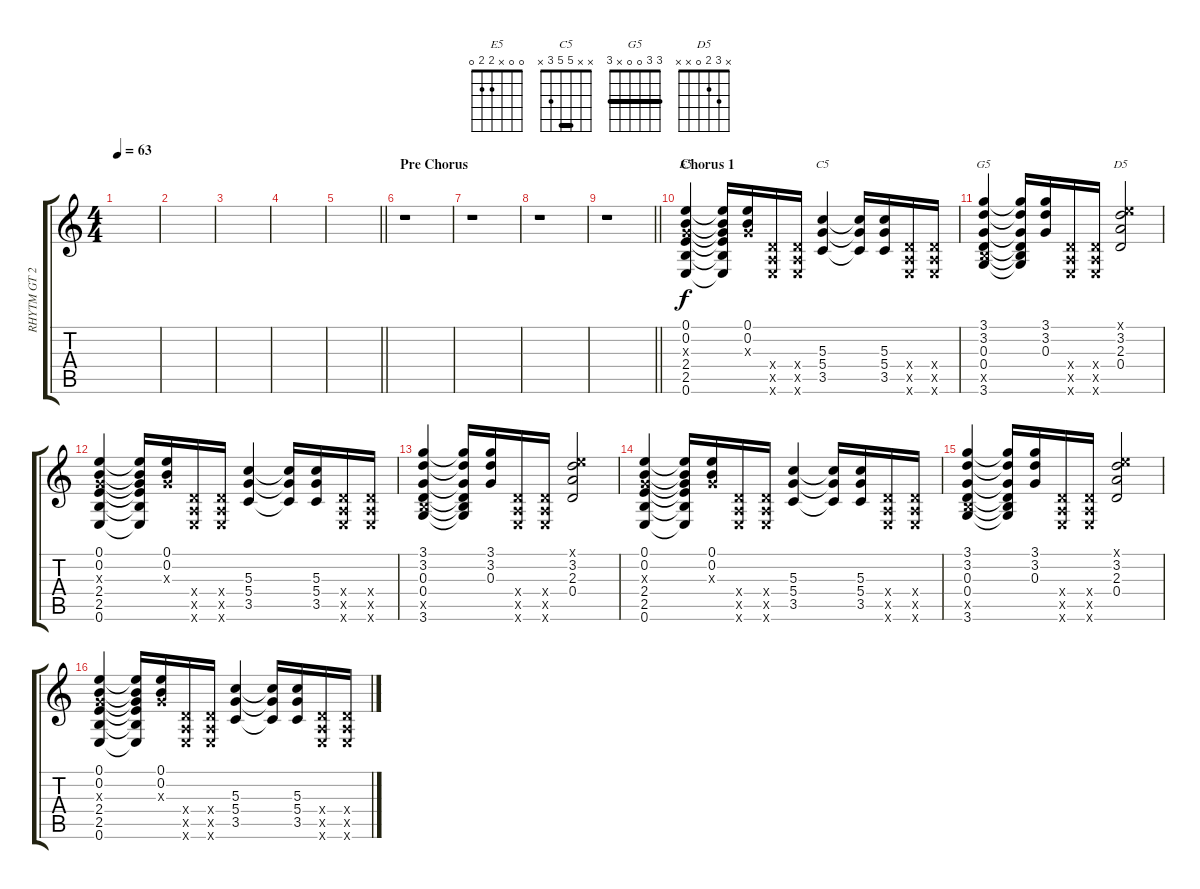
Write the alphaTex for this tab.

\track ("RHYTM GT 2" "RHYTM GT 2") {instrument distortionguitar}
\staff {score tabs}
\tuning (E4 B3 G3 D3 A2 E2) {hide}
\chord ("E5" 0 0 x 2 2 0)
\chord ("C5" x x 5 5 3 x) {barre 5}
\chord ("G5" 3 3 0 0 x 3) {barre 3}
\chord ("D5" x 3 2 0 x x)
\ts (4 4)
\tempo 63
\clef g2
\ks c
|
|
|
|
\barLineRight lightlight
|
\section ("" "Pre Chorus")
r.1 |
r.1 |
r.1 |
\barLineRight lightlight
r.1 |
\section ("" "Chorus 1")
(0.1 0.2 0.3{x} 2.4 2.5 0.6).4{ch "E5"} (0.1{t} 0.2{t} 0.3{t} 2.4{t} 2.5{t} 0.6{t}).16 (0.1 0.2 0.3{x}).16 (0.4{x} 0.5{x} 0.6{x}).16 (0.4{x} 0.5{x} 0.6{x}).16 (5.3 5.4 3.5).4{ch "C5"} (5.3{t} 5.4{t} 3.5{t}).16 (5.3 5.4 3.5).16 (0.4{x} 0.5{x} 0.6{x}).16 (0.4{x} 0.5{x} 0.6{x}).16 |
(3.1 3.2 0.3 0.4 2.5{x} 3.6).4{ch "G5"} (3.1{t} 3.2{t} 0.3{t} 0.4{t} 2.5{t} 3.6{t}).16 (3.1 3.2 0.3).16 (0.4{x} 0.5{x} 0.6{x}).16 (0.4{x} 0.5{x} 0.6{x}).16 (0.1{x} 3.2 2.3 0.4).2{ch "D5"} |
(0.1 0.2 0.3{x} 2.4 2.5 0.6).4 (0.1{t} 0.2{t} 0.3{t} 2.4{t} 2.5{t} 0.6{t}).16 (0.1 0.2 0.3{x}).16 (0.4{x} 0.5{x} 0.6{x}).16 (0.4{x} 0.5{x} 0.6{x}).16 (5.3 5.4 3.5).4 (5.3{t} 5.4{t} 3.5{t}).16 (5.3 5.4 3.5).16 (0.4{x} 0.5{x} 0.6{x}).16 (0.4{x} 0.5{x} 0.6{x}).16 |
(3.1 3.2 0.3 0.4 2.5{x} 3.6).4 (3.1{t} 3.2{t} 0.3{t} 0.4{t} 2.5{t} 3.6{t}).16 (3.1 3.2 0.3).16 (0.4{x} 0.5{x} 0.6{x}).16 (0.4{x} 0.5{x} 0.6{x}).16 (0.1{x} 3.2 2.3 0.4).2 |
(0.1 0.2 0.3{x} 2.4 2.5 0.6).4 (0.1{t} 0.2{t} 0.3{t} 2.4{t} 2.5{t} 0.6{t}).16 (0.1 0.2 0.3{x}).16 (0.4{x} 0.5{x} 0.6{x}).16 (0.4{x} 0.5{x} 0.6{x}).16 (5.3 5.4 3.5).4 (5.3{t} 5.4{t} 3.5{t}).16 (5.3 5.4 3.5).16 (0.4{x} 0.5{x} 0.6{x}).16 (0.4{x} 0.5{x} 0.6{x}).16 |
(3.1 3.2 0.3 0.4 2.5{x} 3.6).4 (3.1{t} 3.2{t} 0.3{t} 0.4{t} 2.5{t} 3.6{t}).16 (3.1 3.2 0.3).16 (0.4{x} 0.5{x} 0.6{x}).16 (0.4{x} 0.5{x} 0.6{x}).16 (0.1{x} 3.2 2.3 0.4).2 |
(0.1 0.2 0.3{x} 2.4 2.5 0.6).4 (0.1{t} 0.2{t} 0.3{t} 2.4{t} 2.5{t} 0.6{t}).16 (0.1 0.2 0.3{x}).16 (0.4{x} 0.5{x} 0.6{x}).16 (0.4{x} 0.5{x} 0.6{x}).16 (5.3 5.4 3.5).4 (5.3{t} 5.4{t} 3.5{t}).16 (5.3 5.4 3.5).16 (0.4{x} 0.5{x} 0.6{x}).16 (0.4{x} 0.5{x} 0.6{x}).16
